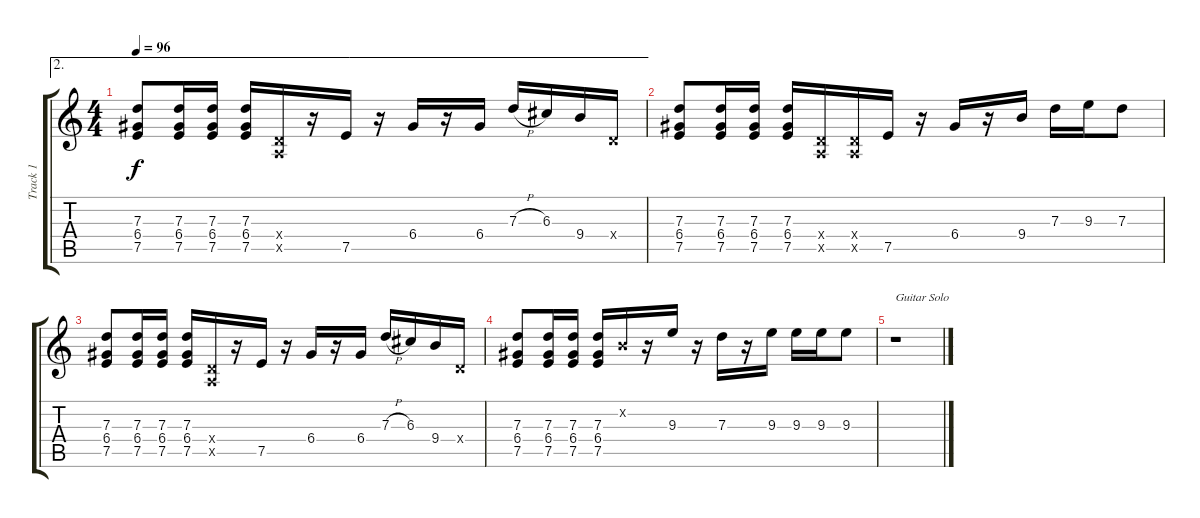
\track ("Track 1" "Track 1") {instrument electricguitarjazz}
\staff {score tabs}
\tuning (E4 B3 G3 D3 A2 E2) {hide}
\ae 2
\ts (4 4)
\tempo 96
\clef g2
\ks c
(7.3 6.4 7.5).8{dy f} (7.3 6.4 7.5).16 (7.3 6.4 7.5).16 (7.3 6.4 7.5).16 (0.4{x} 0.5{x}).16 r.16 7.5.16 r.16 6.4.16 r.16 6.4.16 7.3{h}.16 6.3.16 9.4.16 0.4{x}.16 |
(7.3 6.4 7.5).8 (7.3 6.4 7.5).16 (7.3 6.4 7.5).16 (7.3 6.4 7.5).16 (0.4{x} 0.5{x}).16 (0.4{x} 0.5{x}).16 7.5.16 r.16 6.4.16 r.16 9.4.16 7.3.16 9.3.16 7.3.8 |
(7.3 6.4 7.5).8 (7.3 6.4 7.5).16 (7.3 6.4 7.5).16 (7.3 6.4 7.5).16 (0.4{x} 0.5{x}).16 r.16 7.5.16 r.16 6.4.16 r.16 6.4.16 7.3{h}.16 6.3.16 9.4.16 0.4{x}.16 |
(7.3 6.4 7.5).8 (7.3 6.4 7.5).16 (7.3 6.4 7.5).16 (7.3 6.4 7.5).16 0.2{x}.16 r.16 9.3.16 r.16 7.3.16 r.16 9.3.16 9.3.16 9.3.16 9.3.8 |
r.1{txt "Guitar Solo"}
